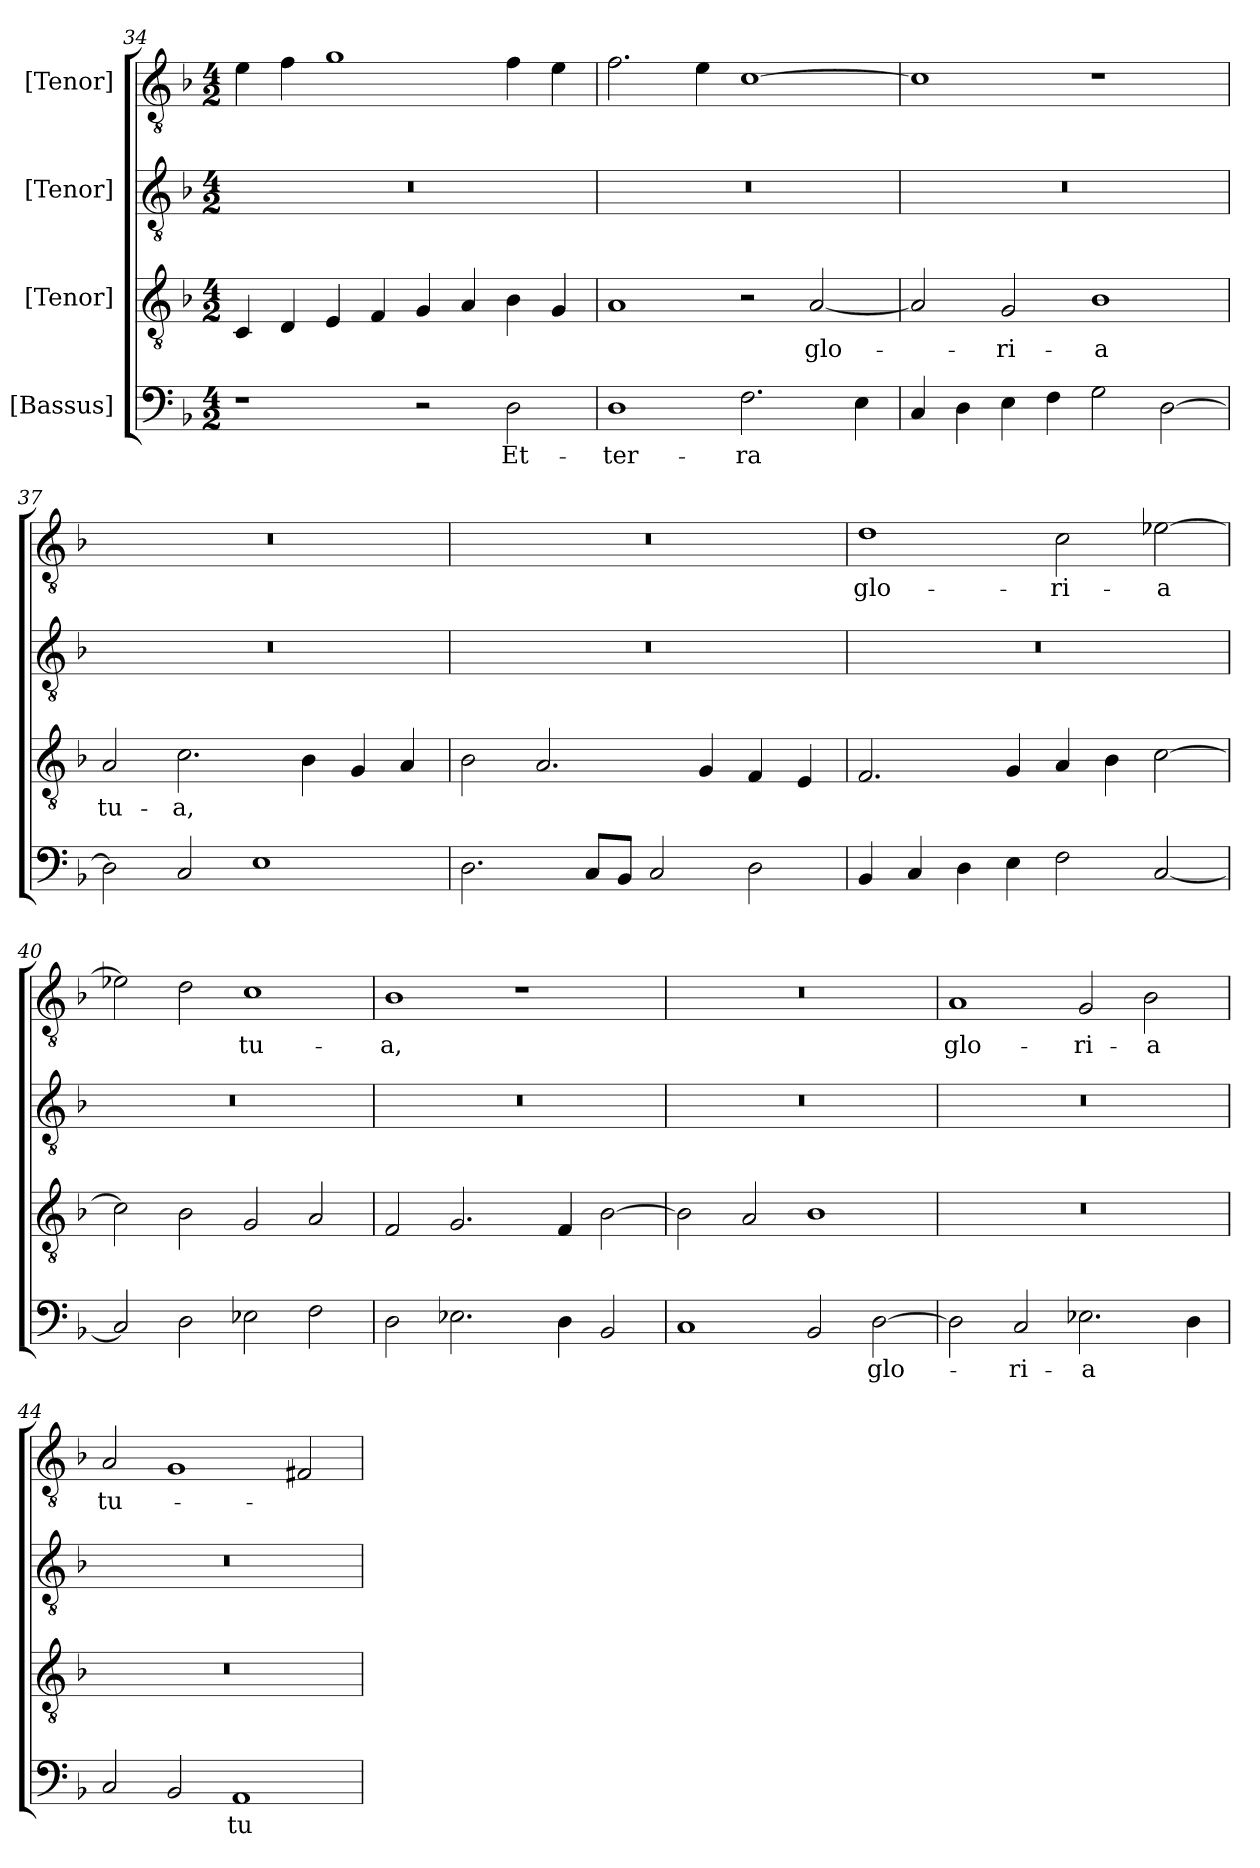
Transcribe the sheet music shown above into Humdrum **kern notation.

**kern	**text	**kern	**text	**kern	**kern	**text
*part4	*part4	*part3	*part3	*part2	*part1	*part1
*staff4	*staff4	*staff3	*staff3	*staff2	*staff1	*staff1
*I"[Bassus]	*	*I"[Tenor]	*	*I"[Tenor]	*I"[Tenor]	*
*clefF4	*	*clefGv2	*	*clefGv2	*clefGv2	*
*k[b-]	*	*k[b-]	*	*k[b-]	*k[b-]	*
*M4/2	*	*M4/2	*	*M4/2	*M4/2	*
=34	=34	=34	=34	=34	=34	=34
1r	.	4C/	.	0r	4e\	.
.	.	4D/	.	.	4f\	.
.	.	4E/	.	.	1g\	.
.	.	4F/	.	.	.	.
2r	.	4G/	.	.	.	.
.	.	4A/	.	.	.	.
2D\	Et-	4B-\	.	.	4f\	.
.	.	4G/	.	.	4e\	.
=35	=35	=35	=35	=35	=35	=35
1D\	ter-	1A/	.	0r	2.f\	.
.	.	.	.	.	4e\	.
2.F\	-ra	2r	.	.	[1c\	.
.	.	[2A/	glo-	.	.	.
4E\	.	.	.	.	.	.
=36	=36	=36	=36	=36	=36	=36
4C/	.	2A/]	.	0r	1c\]	.
4D\	.	.	.	.	.	.
4E\	.	2G/	-ri-	.	.	.
4F\	.	.	.	.	.	.
2G\	.	1B-\	-a	.	1r	.
[2D\	.	.	.	.	.	.
=37	=37	=37	=37	=37	=37	=37
2D\]	.	2A/	tu-	0r	0r	.
2C/	.	2.c\	-a,	.	.	.
1E\	.	.	.	.	.	.
.	.	4B-\	.	.	.	.
.	.	4G/	.	.	.	.
.	.	4A/	.	.	.	.
=38	=38	=38	=38	=38	=38	=38
2.D\	.	2B-\	.	0r	0r	.
.	.	2.A/	.	.	.	.
8C/L	.	.	.	.	.	.
8BB-/J	.	.	.	.	.	.
2C/	.	.	.	.	.	.
.	.	4G/	.	.	.	.
2D\	.	4F/	.	.	.	.
.	.	4E/	.	.	.	.
=39	=39	=39	=39	=39	=39	=39
4BB-/	.	2.F/	.	0r	1d\	glo-
4C/	.	.	.	.	.	.
4D\	.	.	.	.	.	.
4E\	.	4G/	.	.	.	.
2F\	.	4A/	.	.	2c\	-ri-
.	.	4B-\	.	.	.	.
[2C/	.	[2c\	.	.	[2e-X\	-a
=40	=40	=40	=40	=40	=40	=40
2C/]	.	2c\]	.	0r	2e-X\]	.
2D\	.	2B-\	.	.	2d\	.
2E-X\	.	2G/	.	.	1c\	tu-
2F\	.	2A/	.	.	.	.
=41	=41	=41	=41	=41	=41	=41
2D\	.	2F/	.	0r	1B-\	-a,
2.E-X\	.	2.G/	.	.	.	.
.	.	.	.	.	1r	.
4D\	.	4F/	.	.	.	.
2BB-/	.	[2B-\	.	.	.	.
=42	=42	=42	=42	=42	=42	=42
1C/	.	2B-\]	.	0r	0r	.
.	.	2A/	.	.	.	.
2BB-/	.	1B-\	.	.	.	.
[2D\	glo-	.	.	.	.	.
=43	=43	=43	=43	=43	=43	=43
2D\]	.	0r	.	0r	1A/	glo-
2C/	-ri-	.	.	.	.	.
2.E-X\	-a	.	.	.	2G/	-ri-
.	.	.	.	.	2B-\	-a
4D\	.	.	.	.	.	.
=44	=44	=44	=44	=44	=44	=44
2C/	.	0r	.	0r	2A/	tu-
2BB-/	.	.	.	.	1G/	.
1AA/	tu-	.	.	.	.	.
.	.	.	.	.	2F#X/	.
=	=	=	=	=	=	=
*-	*-	*-	*-	*-	*-	*-
